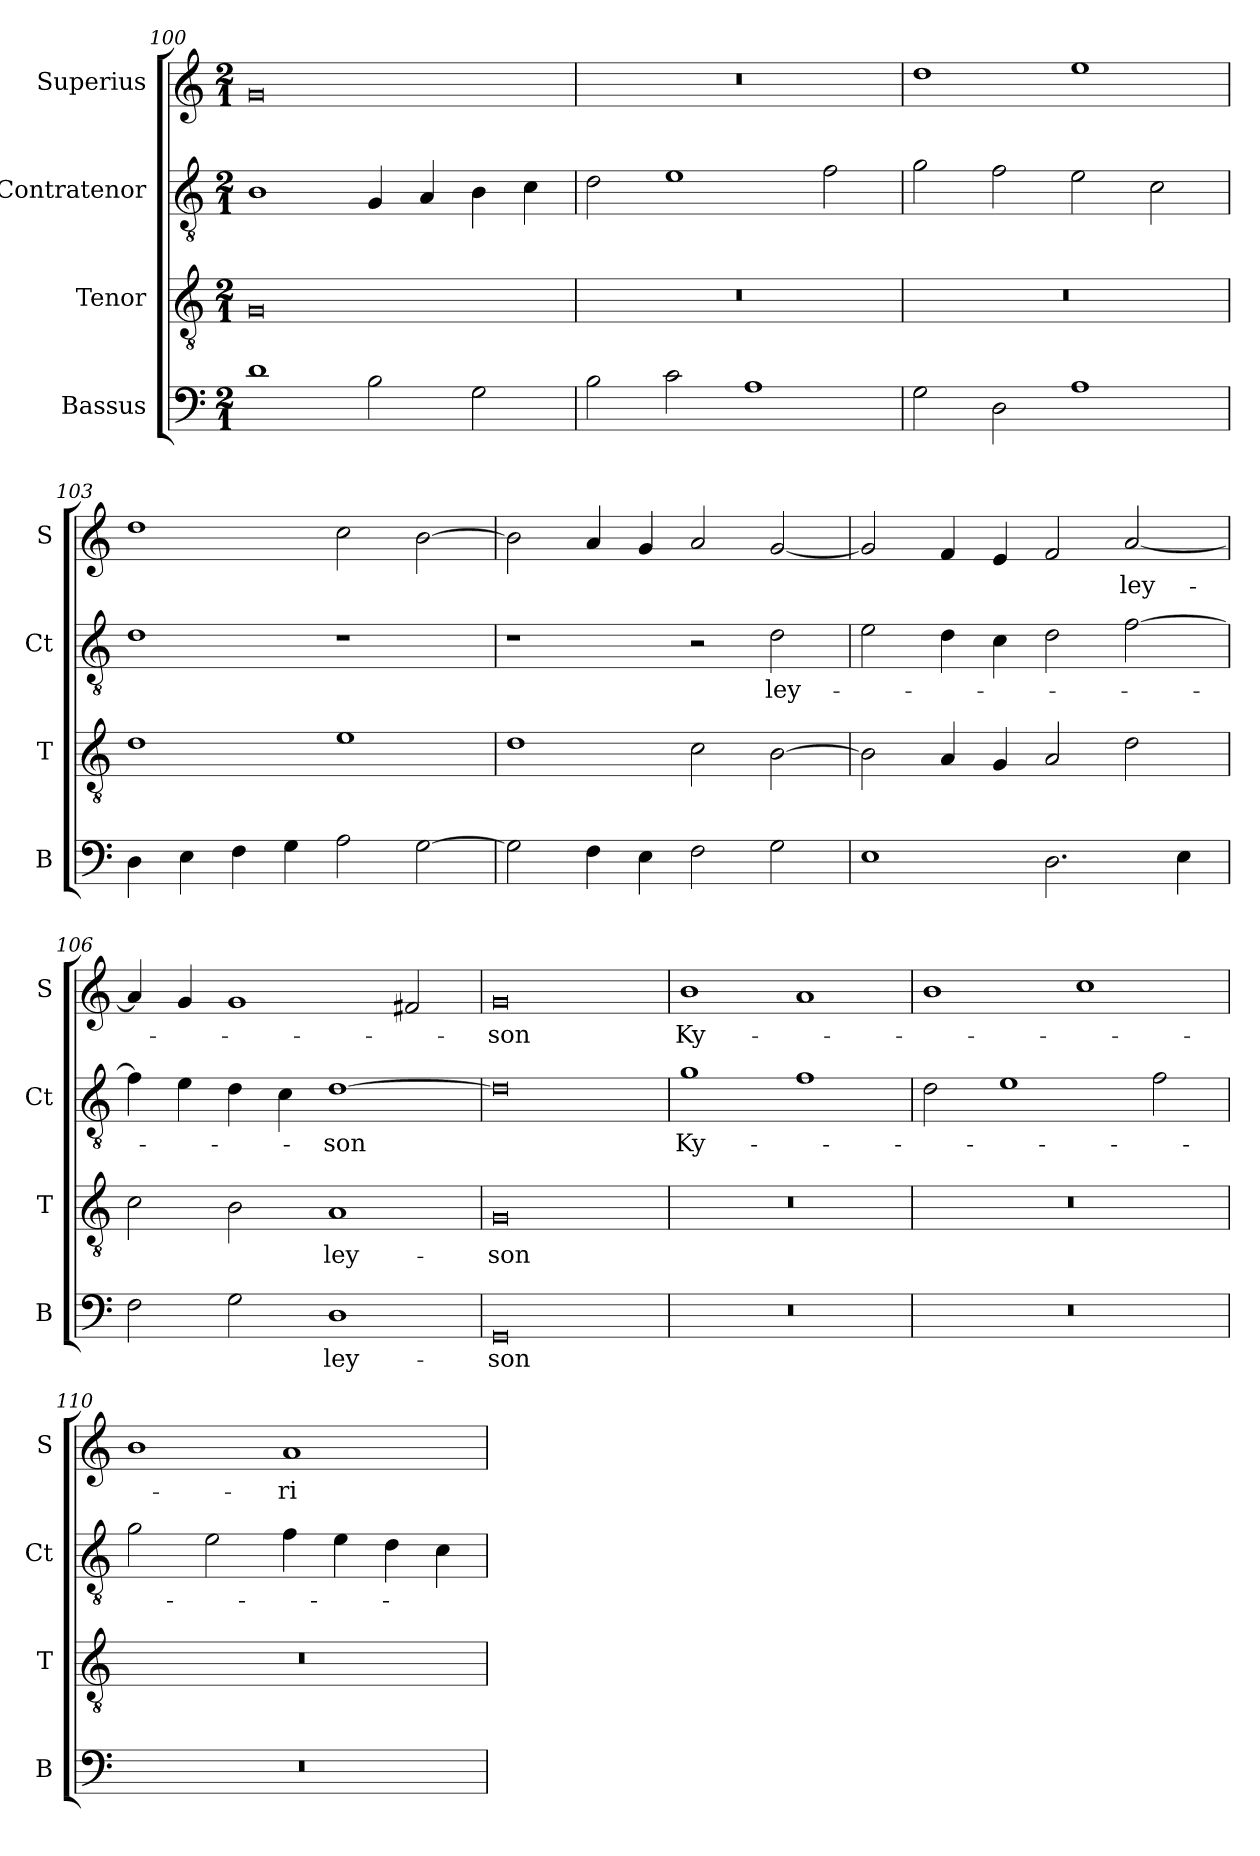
**kern	**text	**kern	**text	**kern	**text	**kern	**text
*part4	*part4	*part3	*part3	*part2	*part2	*part1	*part1
*staff4	*staff4	*staff3	*staff3	*staff2	*staff2	*staff1	*staff1
*I"Bassus	*	*I"Tenor	*	*I"Contratenor	*	*I"Superius	*
*I'B	*	*I'T	*	*I'Ct	*	*I'S	*
*clefF4	*	*clefGv2	*	*clefGv2	*	*clefG2	*
*k[]	*	*k[]	*	*k[]	*	*k[]	*
*M2/1	*	*M2/1	*	*M2/1	*	*M2/1	*
=100	=100	=100	=100	=100	=100	=100	=100
1d	.	0G	.	1B	.	0g	.
2B\	.	.	.	4G/	.	.	.
.	.	.	.	4A/	.	.	.
2G\	.	.	.	4B\	.	.	.
.	.	.	.	4c\	.	.	.
=101	=101	=101	=101	=101	=101	=101	=101
2B\	.	0r	.	2d\	.	0r	.
2c\	.	.	.	1e	.	.	.
1A	.	.	.	.	.	.	.
.	.	.	.	2f\	.	.	.
=102	=102	=102	=102	=102	=102	=102	=102
2G\	.	0r	.	2g\	.	1dd	.
2D\	.	.	.	2f\	.	.	.
1A	.	.	.	2e\	.	1ee	.
.	.	.	.	2c\	.	.	.
=103	=103	=103	=103	=103	=103	=103	=103
4D\	.	1d	.	1d	.	1dd	.
4E\	.	.	.	.	.	.	.
4F\	.	.	.	.	.	.	.
4G\	.	.	.	.	.	.	.
2A\	.	1e	.	1r	.	2cc\	.
[2G\	.	.	.	.	.	[2b\	.
=104	=104	=104	=104	=104	=104	=104	=104
2G\]	.	1d	.	1r	.	2b\]	.
4F\	.	.	.	.	.	4a/	.
4E\	.	.	.	.	.	4g/	.
2F\	.	2c\	.	2r	.	2a/	.
2G\	.	[2B\	.	2d\	-ley-	[2g/	.
=105	=105	=105	=105	=105	=105	=105	=105
1E	.	2B\]	.	2e\	.	2g/]	.
.	.	4A/	.	4d\	.	4f/	.
.	.	4G/	.	4c\	.	4e/	.
2.D\	.	2A/	.	2d\	.	2f/	.
.	.	2d\	.	[2f\	.	[2a/	-ley-
4E\	.	.	.	.	.	.	.
=106	=106	=106	=106	=106	=106	=106	=106
2F\	.	2c\	.	4f\]	.	4a/]	.
.	.	.	.	4e\	.	4g/	.
2G\	.	2B\	.	4d\	.	1g	.
.	.	.	.	4c\	.	.	.
1D	-ley-	1A	-ley-	[1d	-son	.	.
.	.	.	.	.	.	2f#X/	.
=107	=107	=107	=107	=107	=107	=107	=107
0GG	-son	0G	-son	0d]	.	0g	-son
=108	=108	=108	=108	=108	=108	=108	=108
0r	.	0r	.	1g	Ky-	1b	Ky-
.	.	.	.	1f	.	1a	.
=109	=109	=109	=109	=109	=109	=109	=109
0r	.	0r	.	2d\	.	1b	.
.	.	.	.	1e	.	.	.
.	.	.	.	.	.	1cc	.
.	.	.	.	2f\	.	.	.
=110	=110	=110	=110	=110	=110	=110	=110
0r	.	0r	.	2g\	.	1b	.
.	.	.	.	2e\	.	.	.
.	.	.	.	4f\	.	1a	-ri-
.	.	.	.	4e\	.	.	.
.	.	.	.	4d\	.	.	.
.	.	.	.	4c\	.	.	.
=	=	=	=	=	=	=	=
*-	*-	*-	*-	*-	*-	*-	*-
